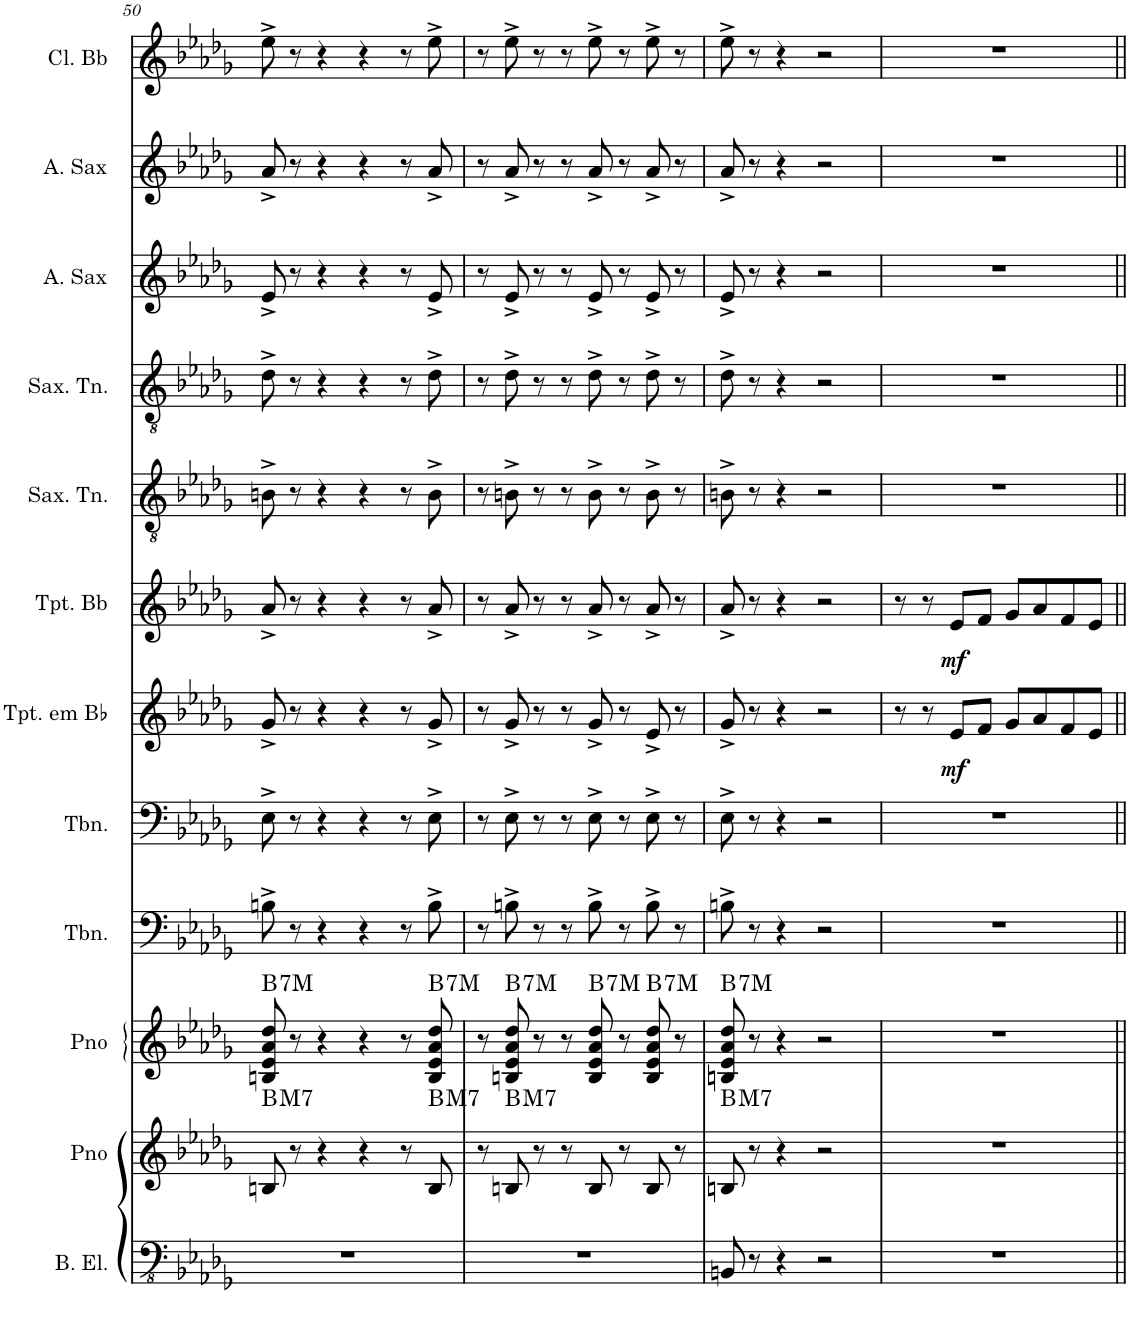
**kern	**kern	**kern	**harte	**kern	**kern	**kern	**dynam	**kern	**dynam	**kern	**kern	**kern	**kern	**kern
*part12	*part11	*part10	*part10	*part9	*part8	*part7	*part7	*part6	*part6	*part5	*part4	*part3	*part2	*part1
*staff12	*staff11	*staff10	*	*staff9	*staff8	*staff7	*staff7	*staff6	*staff6	*staff5	*staff4	*staff3	*staff2	*staff1
*I"Baixo elétrico	*I"Piano	*I"Piano	*	*I"Trombone	*I"Trombone	*I"Trompete em Bb	*	*I"Trompete Bb	*	*I"Saxofone Tenor	*I"Saxofone Tenor	*I"Saxofone Alto	*I"Saxofone Alto	*I"Clarineta Bb
*I'B. El.	*I'Pno	*I'Pno	*	*I'Tbn.	*I'Tbn.	*I'Tpt. em Bb	*	*I'Tpt. Bb	*	*I'Sax. Tn.	*I'Sax. Tn.	*	*	*I'Cl. Bb
!!LO:PB:g=z
*clefFv4	*clefG2	*clefG2	*	*clefF4	*clefF4	*clefG2	*	*clefG2	*	*clefGv2	*clefGv2	*clefG2	*clefG2	*clefG2
*	*	*	*	*	*	*ITrd1c2	*	*ITrd1c2	*	*ITrd8c14	*ITrd8c14	*ITrd5c9	*ITrd5c9	*ITrd1c2
*k[b-e-a-d-g-]	*k[b-e-a-d-g-]	*k[b-e-a-d-g-]	*	*k[b-e-a-d-g-]	*k[b-e-a-d-g-]	*k[b-e-a-d-g-]	*	*k[b-e-a-d-g-]	*	*k[b-e-a-d-g-]	*k[b-e-a-d-g-]	*k[b-e-a-d-g-]	*k[b-e-a-d-g-]	*k[b-e-a-d-g-]
*M4/4	*M4/4	*M4/4	*	*M4/4	*M4/4	*M4/4	*	*M4/4	*	*M4/4	*M4/4	*M4/4	*M4/4	*M4/4
=50	=50	=50	=50	=50	=50	=50	=50	=50	=50	=50	=50	=50	=50	=50
!	!	!	!LO:H:kt=7	!	!	!	!	!	!	!	!	!	!	!
1r	8Bn/	8Bn/ 8e-/ 8a-/ 8dd-/	B:7	8Bn^\	8E-^\	8g-^/	.	8a-^/	.	8Bn^\	8d-^\	8e-^/	8a-^/	8ee-^\
.	8r	8r	.	8r	8r	8r	.	8r	.	8r	8r	8r	8r	8r
.	4r	4r	.	4r	4r	4r	.	4r	.	4r	4r	4r	4r	4r
.	4r	4r	.	4r	4r	4r	.	4r	.	4r	4r	4r	4r	4r
.	8r	8r	.	8r	8r	8r	.	8r	.	8r	8r	8r	8r	8r
!	!	!	!LO:H:kt=7	!	!	!	!	!	!	!	!	!	!	!
.	8B/	8B/ 8e-/ 8a-/ 8dd-/	B:7	8B^\	8E-^\	8g-^/	.	8a-^/	.	8B^\	8d-^\	8e-^/	8a-^/	8ee-^\
=51	=51	=51	=51	=51	=51	=51	=51	=51	=51	=51	=51	=51	=51	=51
1r	8r	8r	.	8r	8r	8r	.	8r	.	8r	8r	8r	8r	8r
!	!	!	!LO:H:kt=7	!	!	!	!	!	!	!	!	!	!	!
.	8Bn/	8Bn/ 8e-/ 8a-/ 8dd-/	B:7	8Bn^\	8E-^\	8g-^/	.	8a-^/	.	8Bn^\	8d-^\	8e-^/	8a-^/	8ee-^\
.	8r	8r	.	8r	8r	8r	.	8r	.	8r	8r	8r	8r	8r
.	8r	8r	.	8r	8r	8r	.	8r	.	8r	8r	8r	8r	8r
!	!	!	!LO:H:kt=7	!	!	!	!	!	!	!	!	!	!	!
.	8B/	8B/ 8e-/ 8a-/ 8dd-/	B:7	8B^\	8E-^\	8g-^/	.	8a-^/	.	8B^\	8d-^\	8e-^/	8a-^/	8ee-^\
.	8r	8r	.	8r	8r	8r	.	8r	.	8r	8r	8r	8r	8r
!	!	!	!LO:H:kt=7	!	!	!	!	!	!	!	!	!	!	!
.	8B/	8B/ 8e-/ 8a-/ 8dd-/	B:7	8B^\	8E-^\	8e-^/	.	8a-^/	.	8B^\	8d-^\	8e-^/	8a-^/	8ee-^\
.	8r	8r	.	8r	8r	8r	.	8r	.	8r	8r	8r	8r	8r
=52	=52	=52	=52	=52	=52	=52	=52	=52	=52	=52	=52	=52	=52	=52
!	!	!	!LO:H:kt=7	!	!	!	!	!	!	!	!	!	!	!
8BBBn/	8Bn/	8Bn/ 8e-/ 8a-/ 8dd-/	B:7	8Bn^\	8E-^\	8g-^/	.	8a-^/	.	8Bn^\	8d-^\	8e-^/	8a-^/	8ee-^\
8r	8r	8r	.	8r	8r	8r	.	8r	.	8r	8r	8r	8r	8r
4r	4r	4r	.	4r	4r	4r	.	4r	.	4r	4r	4r	4r	4r
2r	2r	2r	.	2r	2r	2r	.	2r	.	2r	2r	2r	2r	2r
=53	=53	=53	=53	=53	=53	=53	=53	=53	=53	=53	=53	=53	=53	=53
1r	1r	1r	.	1r	1r	8r	.	8r	.	1r	1r	1r	1r	1r
.	.	.	.	.	.	8r	.	8r	.	.	.	.	.	.
!	!	!	!	!	!	!	!LO:DY:b	!	!LO:DY:b	!	!	!	!	!
.	.	.	.	.	.	8e-/L	mf	8e-/L	mf	.	.	.	.	.
.	.	.	.	.	.	8f/J	.	8f/J	.	.	.	.	.	.
.	.	.	.	.	.	8g-/L	.	8g-/L	.	.	.	.	.	.
.	.	.	.	.	.	8a-/	.	8a-/	.	.	.	.	.	.
.	.	.	.	.	.	8f/	.	8f/	.	.	.	.	.	.
.	.	.	.	.	.	8e-/J	.	8e-/J	.	.	.	.	.	.
=||	=||	=||	=||	=||	=||	=||	=||	=||	=||	=||	=||	=||	=||	=||
*-	*-	*-	*-	*-	*-	*-	*-	*-	*-	*-	*-	*-	*-	*-
